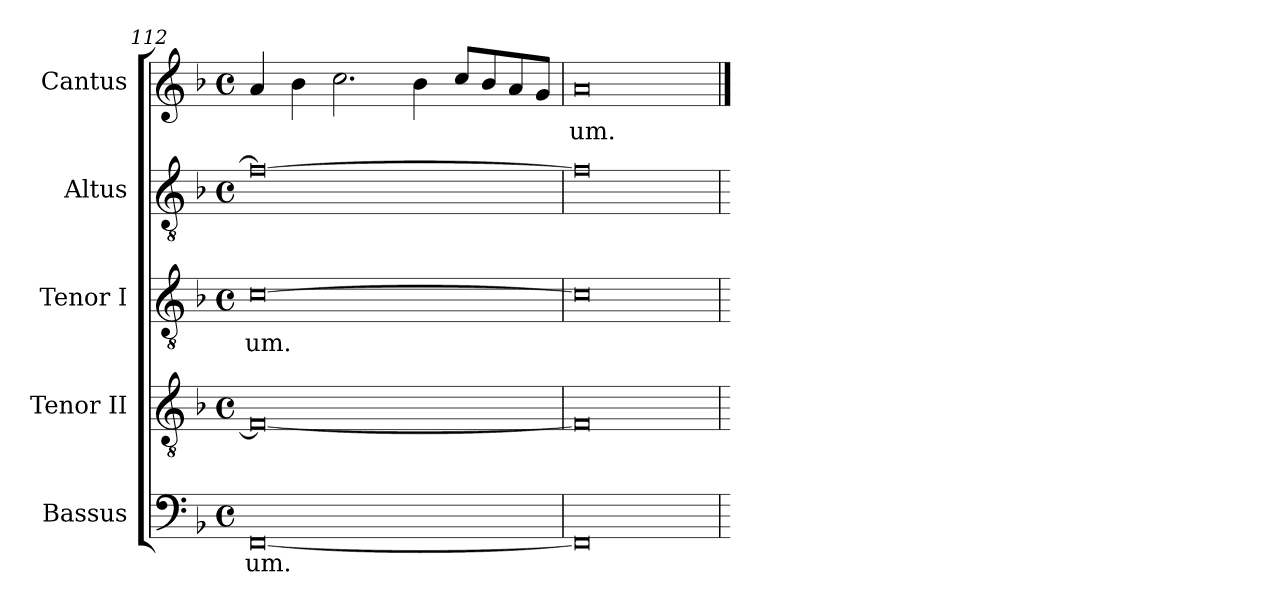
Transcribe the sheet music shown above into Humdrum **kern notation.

**kern	**text	**kern	**kern	**text	**kern	**kern	**text
*part5	*part5	*part4	*part3	*part3	*part2	*part1	*part1
*staff5	*staff5	*staff4	*staff3	*staff3	*staff2	*staff1	*staff1
*I"Bassus	*	*I"Tenor II	*I"Tenor I	*	*I"Altus	*I"Cantus	*
*I'Bassus	*	*I'Tenor II	*I'Tenor I	*	*I'Altus	*I'Cantus	*
*clefF4	*	*clefGv2	*clefGv2	*	*clefGv2	*clefG2	*
*k[b-]	*	*k[b-]	*k[b-]	*	*k[b-]	*k[b-]	*
*F:	*	*F:	*F:	*	*F:	*F:	*
*M4/4	*	*M4/4	*M4/4	*	*M4/4	*M4/4	*
*met(c)	*	*met(c)	*met(c)	*	*met(c)	*met(c)	*
=112	=112	=112	=112	=112	=112	=112	=112
!	!LO:LY:b:cj	!	!	!LO:LY:b:cj	!	!	!
[<0FF	um.	0F_<	[>0c	um.	0f_>	4a/	.
.	.	.	.	.	.	4b-\	.
.	.	.	.	.	.	2.cc\	.
.	.	.	.	.	.	4b-\	.
.	.	.	.	.	.	8cc/L	.
.	.	.	.	.	.	8b-/	.
.	.	.	.	.	.	8a/	.
.	.	.	.	.	.	8g/J	.
=113	=113	=113	=113	=113	=113	=113	=113
!	!	!	!	!	!	!	!LO:LY:b:cj
0FF]	.	0F]	0c]	.	0f]	0a	um.
=	==	=	=	==	=	==	==
*-	*-	*-	*-	*-	*-	*-	*-
